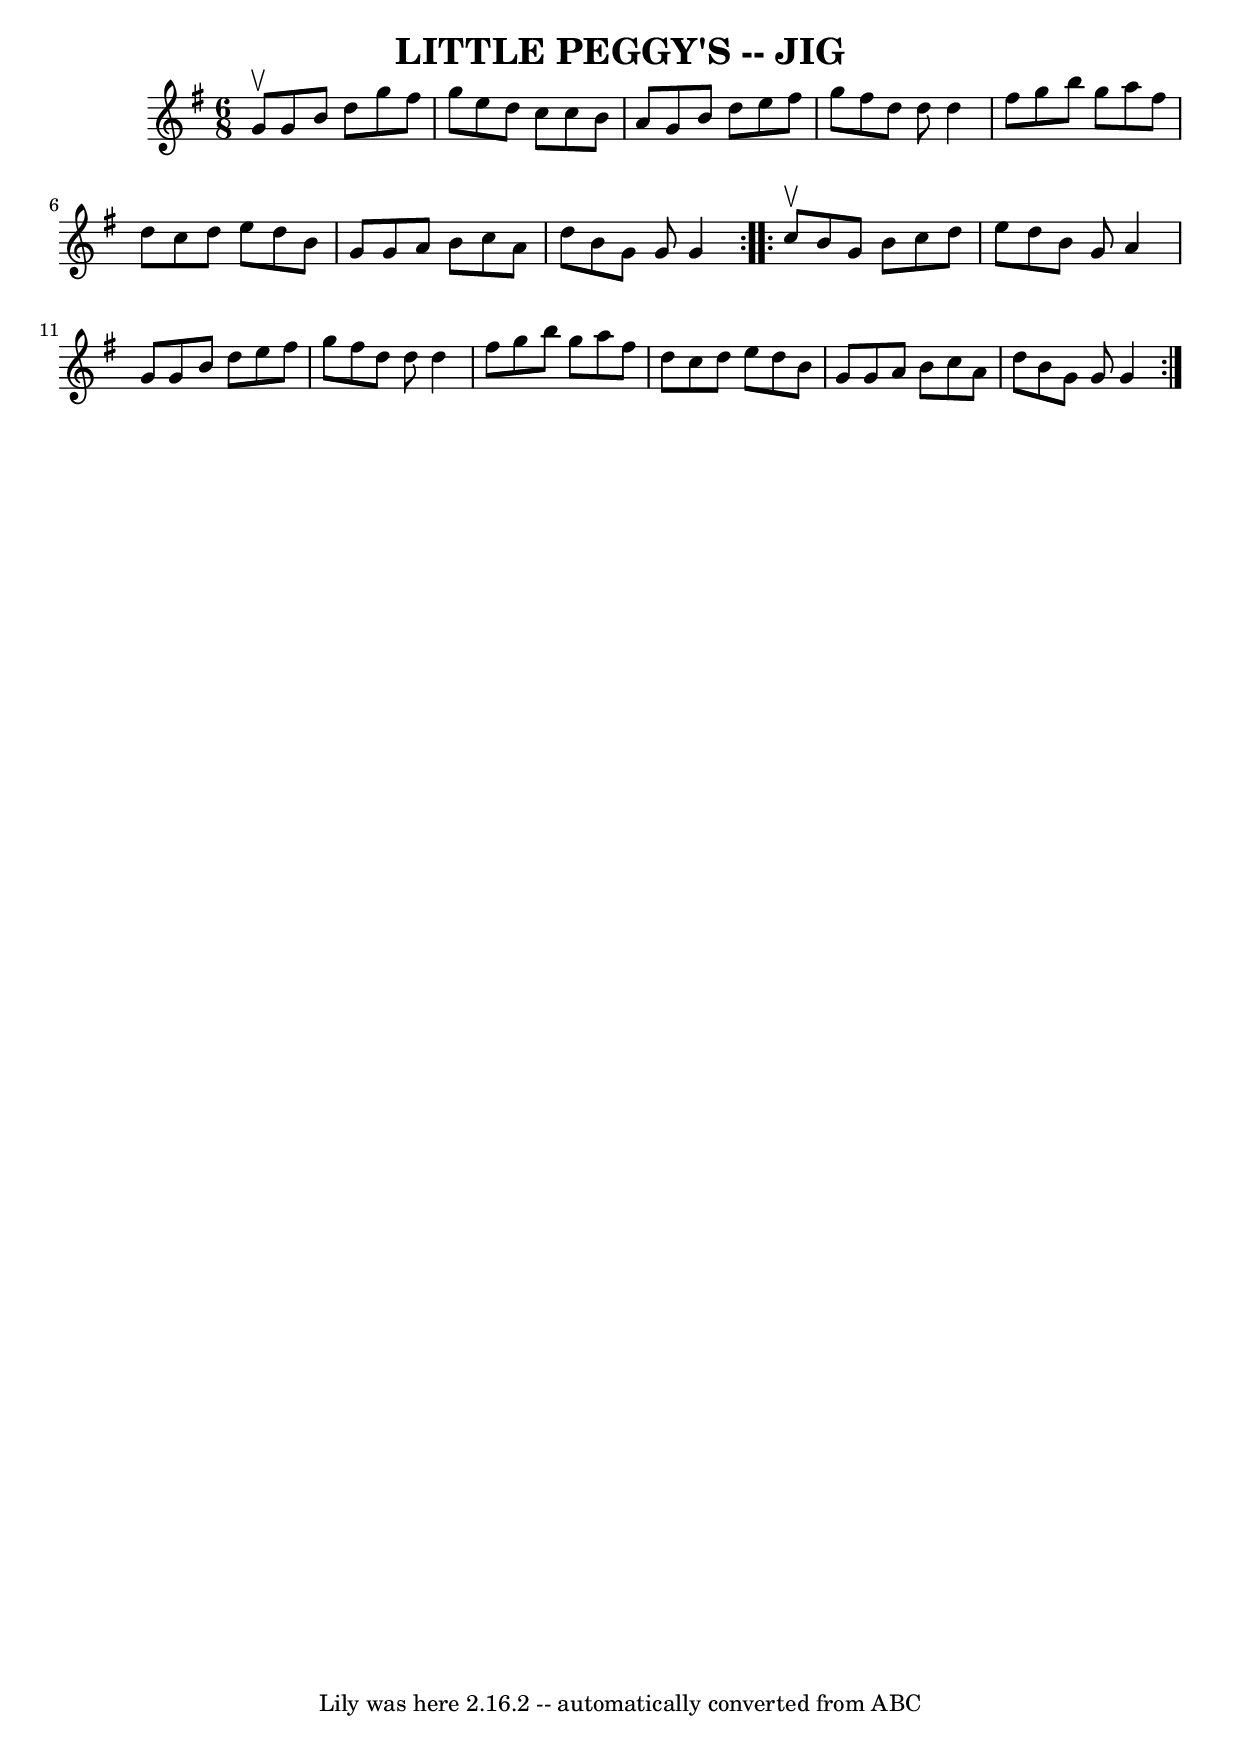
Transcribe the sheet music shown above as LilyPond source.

\version "2.16.2"
\include "Mammoth.ily"
\header {
  %% book = "Ryan's Mammoth Collection of Fiddle Tunes"
  crossRefNumber = "1"
  footnotes = ""
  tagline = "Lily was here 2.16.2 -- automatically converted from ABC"
  title = "LITTLE PEGGY'S -- JIG"

}
voicedefault =  {



  \repeat volta 2 {

    \time 6/8 
    \key g \major g'8^\upbow       |
    g'8 b'8 d''8    
    g''8 fis''8 g''8    |
    e''8 d''8 c''8 c''8 b'8 a'8 
    |
    g'8 b'8 d''8 e''8 fis''8 g''8    |
    fis''8 
    d''8 d''8 d''4 fis''8        |
    g''8 b''8 g''8    
    a''8 fis''8 d''8    |
    c''8 d''8 e''8 d''8 b'8 g'8 
    |
    g'8 a'8 b'8 c''8 a'8 d''8    |
    b'8 g'8 
    g'8 g'4    
  }     
  \repeat volta 2 {
    c''8^\upbow       |
    b'8    
    g'8 b'8 c''8 d''8 e''8    |
    d''8 b'8 g'8 a'4    
    g'8    |
    g'8 b'8 d''8 e''8 fis''8 g''8    |
    
    fis''8 d''8 d''8 d''4 fis''8        |
    g''8 b''8 g''8 
    a''8 fis''8 d''8    |
    c''8 d''8 e''8 d''8 b'8    
    g'8    |
    g'8 a'8 b'8 c''8 a'8 d''8    |
    b'8    
    g'8 g'8 g'4    
  }   

}

\score{
  <<

    \context Staff="default"
    {
      \voicedefault 
      
    }

  >>
  \layout {
    
  }
  \midi {
  }

}
